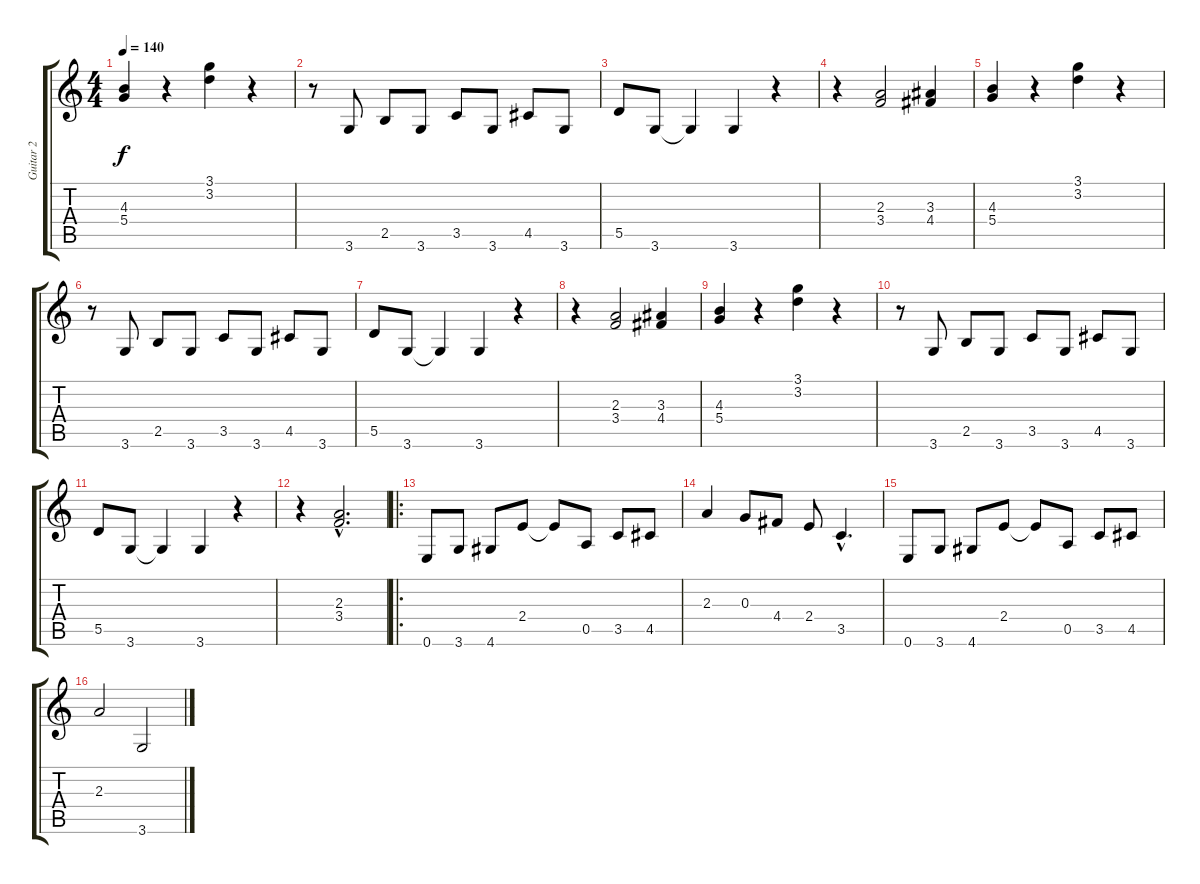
\track ("Guitar 2" "Guitar 2") {instrument distortionguitar}
\staff {score tabs}
\tuning (E4 B3 G3 D3 A2 E2) {hide}
\ts (4 4)
\tempo 140
\clef g2
\ks c
(4.3 5.4).4{dy f} r.4 (3.1 3.2).4 r.4 |
r.8 3.6.8 2.5.8 3.6.8 3.5.8 3.6.8 4.5.8 3.6.8 |
5.5.8 3.6.8 3.6{t}.4 3.6.4 r.4 |
r.4 (2.3 3.4).2 (3.3 4.4).4 |
(4.3 5.4).4 r.4 (3.1 3.2).4 r.4 |
r.8 3.6.8 2.5.8 3.6.8 3.5.8 3.6.8 4.5.8 3.6.8 |
5.5.8 3.6.8 3.6{t}.4 3.6.4 r.4 |
r.4 (2.3 3.4).2 (3.3 4.4).4 |
(4.3 5.4).4 r.4 (3.1 3.2).4 r.4 |
r.8 3.6.8 2.5.8 3.6.8 3.5.8 3.6.8 4.5.8 3.6.8 |
5.5.8 3.6.8 3.6{t}.4 3.6.4 r.4 |
r.4 (2.3{hac} 3.4{hac}).2{d} |
\ro
0.6.8 3.6.8 4.6.8 2.4.8 2.4{t}.8 0.5.8 3.5.8 4.5.8 |
2.3.4 0.3.8 4.4.8 2.4.8 3.5{hac}.4{d} |
0.6.8 3.6.8 4.6.8 2.4.8 2.4{t}.8 0.5.8 3.5.8 4.5.8 |
2.3.2 3.6.2
